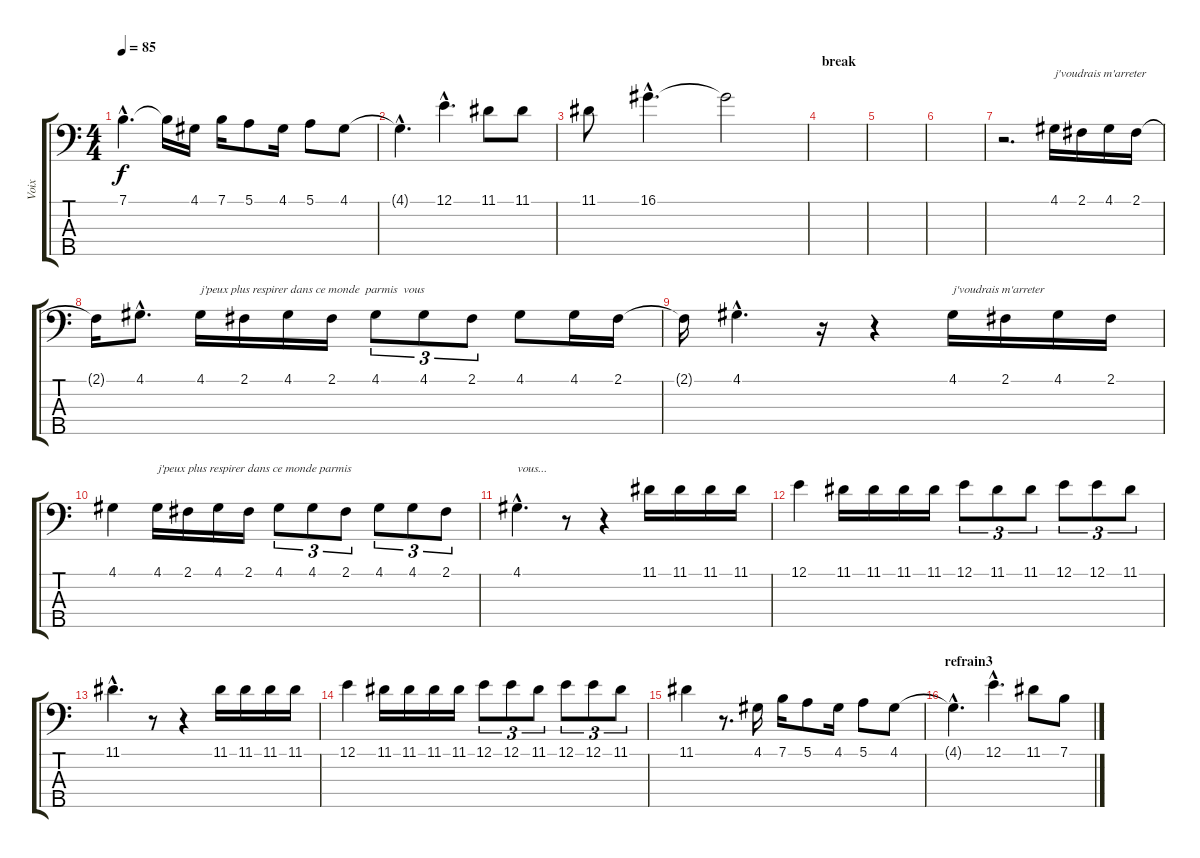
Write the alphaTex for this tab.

\track ("Voix" "Voix") {instrument lead1square}
\staff {score tabs}
\tuning (E3 B2 G2 D2 A1) {hide}
\ts (4 4)
\tempo 85
\clef f4
\ks c
7.1{hac t}.4{d dy f} 7.1{t}.16 4.1.16 7.1.16 5.1.8 4.1.16 5.1.8 4.1.8 |
4.1{hac t}.4{d} 12.1{hac}.4{d} 11.1.8 11.1.8 |
11.1.8 16.1{hac}.4{d} 16.1{t}.2 |
\section ("" "break")
|
|
|
r.2{d} 4.1.16{txt "j'voudrais m'arreter"} 2.1.16 4.1.16 2.1.16 |
2.1{t}.16 4.1{hac}.8{d} 4.1.16{txt "j'peux plus respirer dans ce monde  parmis  vous"} 2.1.16 4.1.16 2.1.16 4.1.8{tu (3 2)} 4.1.8{tu (3 2)} 2.1.8{tu (3 2)} 4.1.8 4.1.16 2.1.16 |
2.1{t}.16 4.1{hac}.4{d} r.16 r.4 4.1.16{txt "j'voudrais m'arreter"} 2.1.16 4.1.16 2.1.16 |
4.1.4 4.1.16{txt "j'peux plus respirer dans ce monde parmis"} 2.1.16 4.1.16 2.1.16 4.1.8{tu (3 2)} 4.1.8{tu (3 2)} 2.1.8{tu (3 2)} 4.1.8{tu (3 2)} 4.1.8{tu (3 2)} 2.1.8{tu (3 2)} |
4.1{hac}.4{d txt "vous..."} r.8 r.4 11.1.16 11.1.16 11.1.16 11.1.16 |
12.1.4 11.1.16 11.1.16 11.1.16 11.1.16 12.1.8{tu (3 2)} 11.1.8{tu (3 2)} 11.1.8{tu (3 2)} 12.1.8{tu (3 2)} 12.1.8{tu (3 2)} 11.1.8{tu (3 2)} |
11.1{hac}.4{d} r.8 r.4 11.1.16 11.1.16 11.1.16 11.1.16 |
12.1.4 11.1.16 11.1.16 11.1.16 11.1.16 12.1.8{tu (3 2)} 12.1.8{tu (3 2)} 11.1.8{tu (3 2)} 12.1.8{tu (3 2)} 12.1.8{tu (3 2)} 11.1.8{tu (3 2)} |
11.1.4 r.8{d} 4.1.16 7.1.16 5.1.8 4.1.16 5.1.8 4.1.8 |
\section ("" "refrain3")
4.1{hac t}.4{d} 12.1{hac}.4{d} 11.1.8 7.1.8
